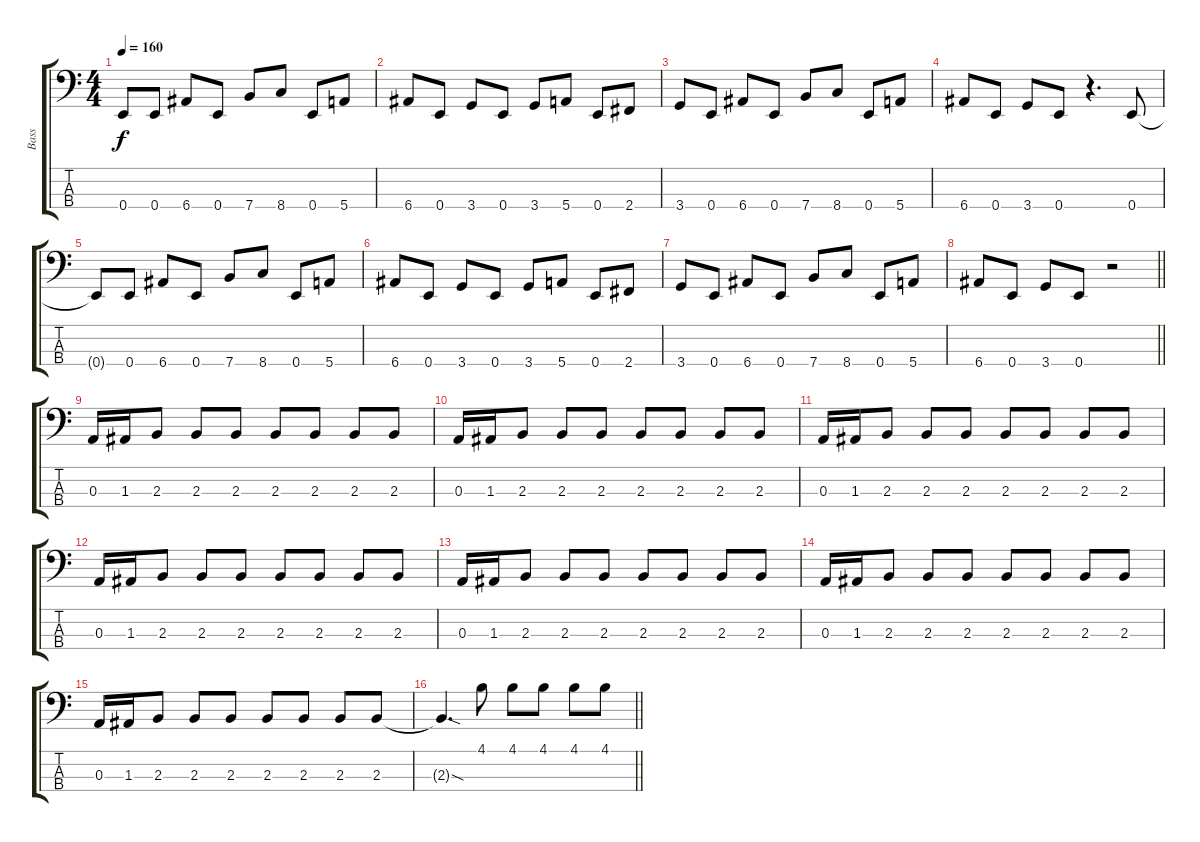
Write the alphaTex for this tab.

\track ("Bass" "Bass") {instrument electricbasspick}
\staff {score tabs}
\tuning (G2 D2 A1 E1) {hide}
\ts (4 4)
\tempo 160
\clef f4
\ks c
0.4{t}.8{dy f} 0.4.8 6.4.8 0.4.8 7.4.8 8.4.8 0.4.8 5.4.8 |
6.4.8 0.4.8 3.4.8 0.4.8 3.4.8 5.4.8 0.4.8 2.4.8 |
3.4.8 0.4.8 6.4.8 0.4.8 7.4.8 8.4.8 0.4.8 5.4.8 |
6.4.8 0.4.8 3.4.8 0.4.8 r.4{d} 0.4.8 |
0.4{t}.8 0.4.8 6.4.8 0.4.8 7.4.8 8.4.8 0.4.8 5.4.8 |
6.4.8 0.4.8 3.4.8 0.4.8 3.4.8 5.4.8 0.4.8 2.4.8 |
3.4.8 0.4.8 6.4.8 0.4.8 7.4.8 8.4.8 0.4.8 5.4.8 |
\barLineRight lightlight
6.4.8 0.4.8 3.4.8 0.4.8 r.2 |
0.3.16 1.3.16 2.3.8 2.3.8 2.3.8 2.3.8 2.3.8 2.3.8 2.3.8 |
0.3.16 1.3.16 2.3.8 2.3.8 2.3.8 2.3.8 2.3.8 2.3.8 2.3.8 |
0.3.16 1.3.16 2.3.8 2.3.8 2.3.8 2.3.8 2.3.8 2.3.8 2.3.8 |
0.3.16 1.3.16 2.3.8 2.3.8 2.3.8 2.3.8 2.3.8 2.3.8 2.3.8 |
0.3.16 1.3.16 2.3.8 2.3.8 2.3.8 2.3.8 2.3.8 2.3.8 2.3.8 |
0.3.16 1.3.16 2.3.8 2.3.8 2.3.8 2.3.8 2.3.8 2.3.8 2.3.8 |
0.3.16 1.3.16 2.3.8 2.3.8 2.3.8 2.3.8 2.3.8 2.3.8 2.3.8 |
\barLineRight lightlight
2.3{sod t}.4{d} 4.1.8 4.1.8 4.1.8 4.1.8 4.1.8
